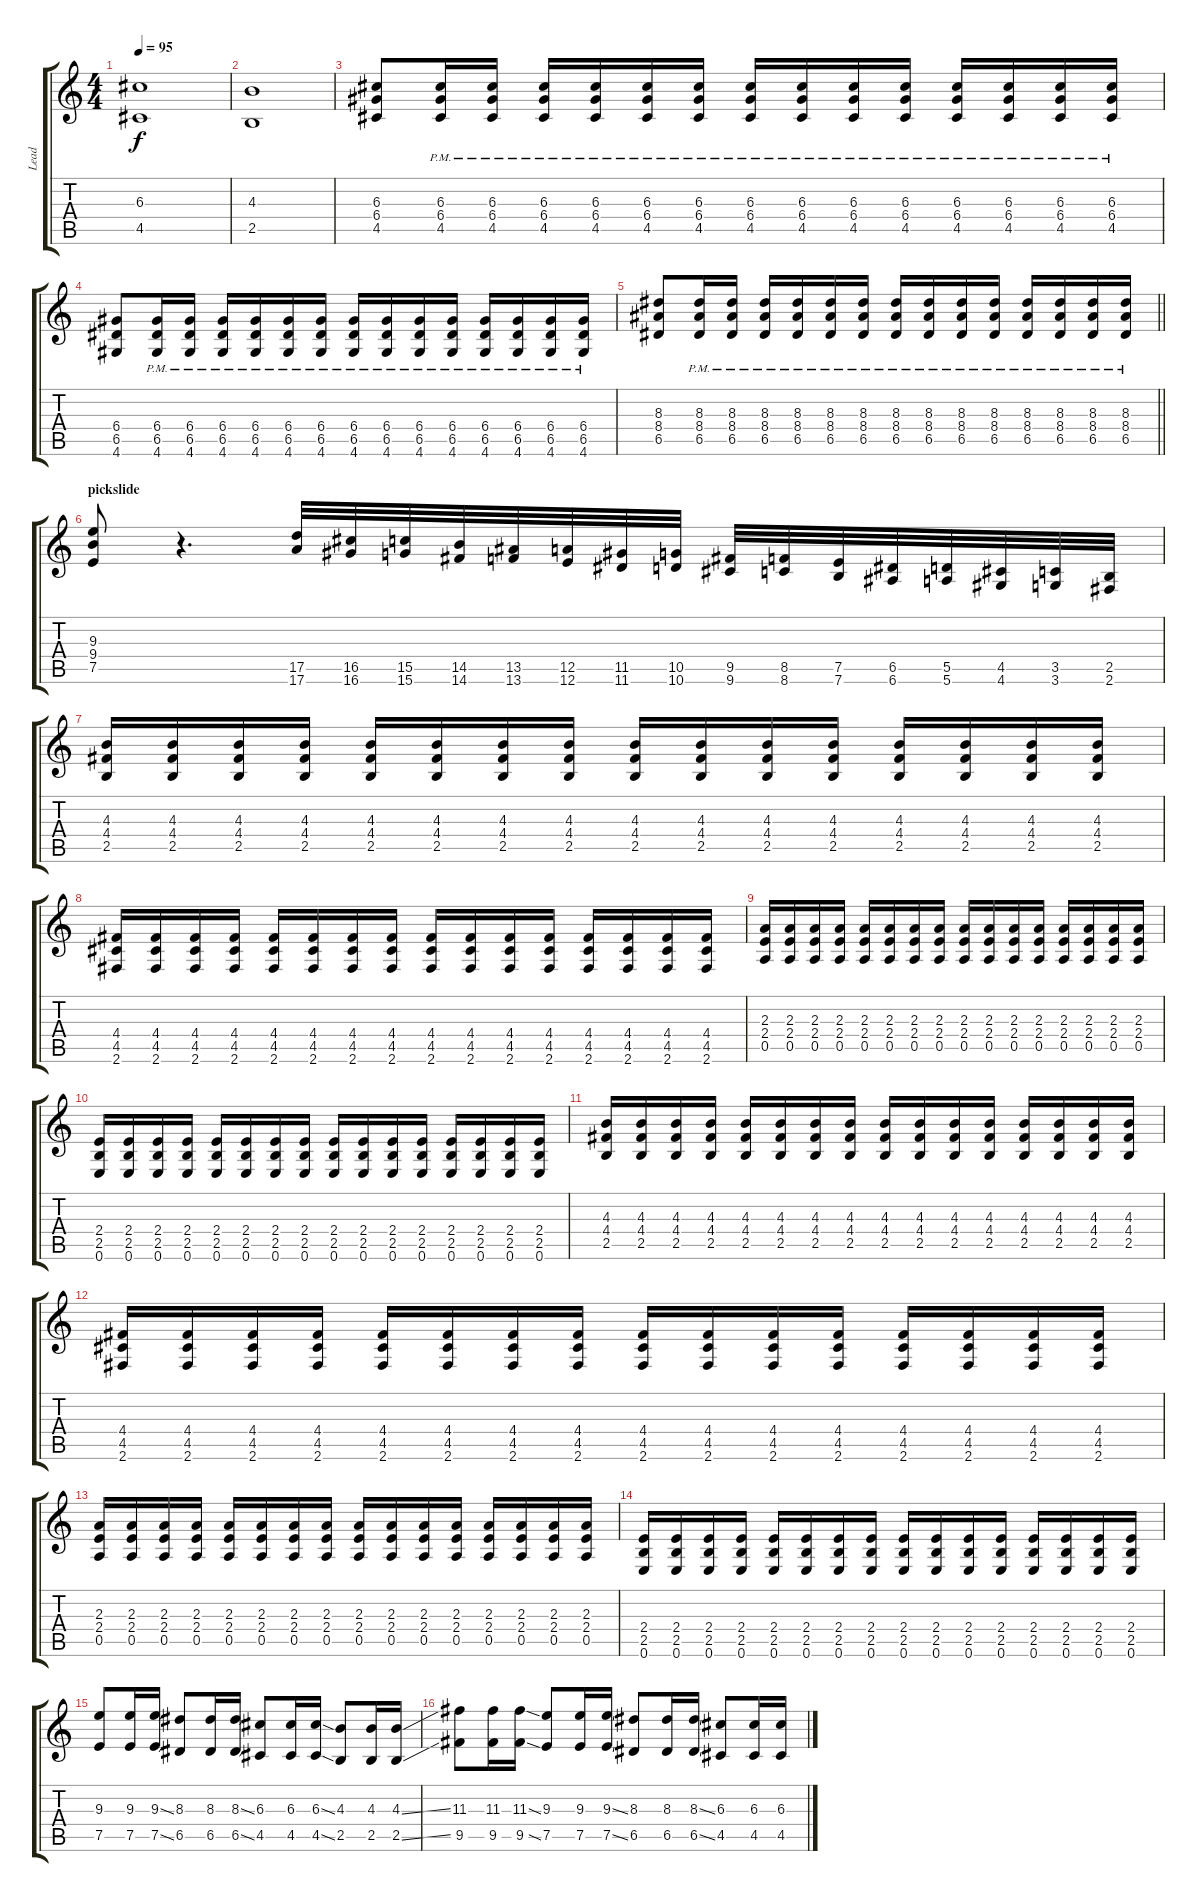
\track ("Lead" "Lead") {instrument overdrivenguitar}
\staff {score tabs}
\tuning (E4 B3 G3 D3 A2 E2) {hide}
\ts (4 4)
\tempo 95
\clef g2
\ks c
(6.3 4.5).1{dy f} |
(4.3 2.5).1 |
(6.3 6.4 4.5).8 (6.3{pm} 6.4{pm} 4.5{pm}).16 (6.3{pm} 6.4{pm} 4.5{pm}).16 (6.3{pm} 6.4{pm} 4.5{pm}).16 (6.3{pm} 6.4{pm} 4.5{pm}).16 (6.3{pm} 6.4{pm} 4.5{pm}).16 (6.3{pm} 6.4{pm} 4.5{pm}).16 (6.3{pm} 6.4{pm} 4.5{pm}).16 (6.3{pm} 6.4{pm} 4.5{pm}).16 (6.3{pm} 6.4{pm} 4.5{pm}).16 (6.3{pm} 6.4{pm} 4.5{pm}).16 (6.3{pm} 6.4{pm} 4.5{pm}).16 (6.3{pm} 6.4{pm} 4.5{pm}).16 (6.3{pm} 6.4{pm} 4.5{pm}).16 (6.3{pm} 6.4{pm} 4.5{pm}).16 |
(6.4 6.5 4.6).8 (6.4{pm} 6.5{pm} 4.6{pm}).16 (6.4{pm} 6.5{pm} 4.6{pm}).16 (6.4{pm} 6.5{pm} 4.6{pm}).16 (6.4{pm} 6.5{pm} 4.6{pm}).16 (6.4{pm} 6.5{pm} 4.6{pm}).16 (6.4{pm} 6.5{pm} 4.6{pm}).16 (6.4{pm} 6.5{pm} 4.6{pm}).16 (6.4{pm} 6.5{pm} 4.6{pm}).16 (6.4{pm} 6.5{pm} 4.6{pm}).16 (6.4{pm} 6.5{pm} 4.6{pm}).16 (6.4{pm} 6.5{pm} 4.6{pm}).16 (6.4{pm} 6.5{pm} 4.6{pm}).16 (6.4{pm} 6.5{pm} 4.6{pm}).16 (6.4{pm} 6.5{pm} 4.6{pm}).16 |
\barLineRight lightlight
(8.3 8.4 6.5).8 (8.3{pm} 8.4{pm} 6.5{pm}).16 (8.3{pm} 8.4{pm} 6.5{pm}).16 (8.3{pm} 8.4{pm} 6.5{pm}).16 (8.3{pm} 8.4{pm} 6.5{pm}).16 (8.3{pm} 8.4{pm} 6.5{pm}).16 (8.3{pm} 8.4{pm} 6.5{pm}).16 (8.3{pm} 8.4{pm} 6.5{pm}).16 (8.3{pm} 8.4{pm} 6.5{pm}).16 (8.3{pm} 8.4{pm} 6.5{pm}).16 (8.3{pm} 8.4{pm} 6.5{pm}).16 (8.3{pm} 8.4{pm} 6.5{pm}).16 (8.3{pm} 8.4{pm} 6.5{pm}).16 (8.3{pm} 8.4{pm} 6.5{pm}).16 (8.3{pm} 8.4{pm} 6.5{pm}).16 |
\section ("" "pickslide")
(9.3 9.4 7.5).8 r.4{d} (17.5 17.6).32{instrument guitarfretnoise} (16.5 16.6).32 (15.5 15.6).32 (14.5 14.6).32 (13.5 13.6).32 (12.5 12.6).32 (11.5 11.6).32 (10.5 10.6).32 (9.5 9.6).32 (8.5 8.6).32 (7.5 7.6).32 (6.5 6.6).32 (5.5 5.6).32 (4.5 4.6).32 (3.5 3.6).32 (2.5 2.6).32 |
(4.3 4.4 2.5).16{instrument overdrivenguitar} (4.3 4.4 2.5).16 (4.3 4.4 2.5).16 (4.3 4.4 2.5).16 (4.3 4.4 2.5).16 (4.3 4.4 2.5).16 (4.3 4.4 2.5).16 (4.3 4.4 2.5).16 (4.3 4.4 2.5).16 (4.3 4.4 2.5).16 (4.3 4.4 2.5).16 (4.3 4.4 2.5).16 (4.3 4.4 2.5).16 (4.3 4.4 2.5).16 (4.3 4.4 2.5).16 (4.3 4.4 2.5).16 |
(4.4 4.5 2.6).16 (4.4 4.5 2.6).16 (4.4 4.5 2.6).16 (4.4 4.5 2.6).16 (4.4 4.5 2.6).16 (4.4 4.5 2.6).16 (4.4 4.5 2.6).16 (4.4 4.5 2.6).16 (4.4 4.5 2.6).16 (4.4 4.5 2.6).16 (4.4 4.5 2.6).16 (4.4 4.5 2.6).16 (4.4 4.5 2.6).16 (4.4 4.5 2.6).16 (4.4 4.5 2.6).16 (4.4 4.5 2.6).16 |
(2.3 2.4 0.5).16 (2.3 2.4 0.5).16 (2.3 2.4 0.5).16 (2.3 2.4 0.5).16 (2.3 2.4 0.5).16 (2.3 2.4 0.5).16 (2.3 2.4 0.5).16 (2.3 2.4 0.5).16 (2.3 2.4 0.5).16 (2.3 2.4 0.5).16 (2.3 2.4 0.5).16 (2.3 2.4 0.5).16 (2.3 2.4 0.5).16 (2.3 2.4 0.5).16 (2.3 2.4 0.5).16 (2.3 2.4 0.5).16 |
(2.4 2.5 0.6).16 (2.4 2.5 0.6).16 (2.4 2.5 0.6).16 (2.4 2.5 0.6).16 (2.4 2.5 0.6).16 (2.4 2.5 0.6).16 (2.4 2.5 0.6).16 (2.4 2.5 0.6).16 (2.4 2.5 0.6).16 (2.4 2.5 0.6).16 (2.4 2.5 0.6).16 (2.4 2.5 0.6).16 (2.4 2.5 0.6).16 (2.4 2.5 0.6).16 (2.4 2.5 0.6).16 (2.4 2.5 0.6).16 |
(4.3 4.4 2.5).16 (4.3 4.4 2.5).16 (4.3 4.4 2.5).16 (4.3 4.4 2.5).16 (4.3 4.4 2.5).16 (4.3 4.4 2.5).16 (4.3 4.4 2.5).16 (4.3 4.4 2.5).16 (4.3 4.4 2.5).16 (4.3 4.4 2.5).16 (4.3 4.4 2.5).16 (4.3 4.4 2.5).16 (4.3 4.4 2.5).16 (4.3 4.4 2.5).16 (4.3 4.4 2.5).16 (4.3 4.4 2.5).16 |
(4.4 4.5 2.6).16 (4.4 4.5 2.6).16 (4.4 4.5 2.6).16 (4.4 4.5 2.6).16 (4.4 4.5 2.6).16 (4.4 4.5 2.6).16 (4.4 4.5 2.6).16 (4.4 4.5 2.6).16 (4.4 4.5 2.6).16 (4.4 4.5 2.6).16 (4.4 4.5 2.6).16 (4.4 4.5 2.6).16 (4.4 4.5 2.6).16 (4.4 4.5 2.6).16 (4.4 4.5 2.6).16 (4.4 4.5 2.6).16 |
(2.3 2.4 0.5).16 (2.3 2.4 0.5).16 (2.3 2.4 0.5).16 (2.3 2.4 0.5).16 (2.3 2.4 0.5).16 (2.3 2.4 0.5).16 (2.3 2.4 0.5).16 (2.3 2.4 0.5).16 (2.3 2.4 0.5).16 (2.3 2.4 0.5).16 (2.3 2.4 0.5).16 (2.3 2.4 0.5).16 (2.3 2.4 0.5).16 (2.3 2.4 0.5).16 (2.3 2.4 0.5).16 (2.3 2.4 0.5).16 |
(2.4 2.5 0.6).16 (2.4 2.5 0.6).16 (2.4 2.5 0.6).16 (2.4 2.5 0.6).16 (2.4 2.5 0.6).16 (2.4 2.5 0.6).16 (2.4 2.5 0.6).16 (2.4 2.5 0.6).16 (2.4 2.5 0.6).16 (2.4 2.5 0.6).16 (2.4 2.5 0.6).16 (2.4 2.5 0.6).16 (2.4 2.5 0.6).16 (2.4 2.5 0.6).16 (2.4 2.5 0.6).16 (2.4 2.5 0.6).16 |
(9.3 7.5).8{volume 14} (9.3 7.5).16 (9.3{ss} 7.5{ss}).16 (8.3 6.5).8 (8.3 6.5).16 (8.3{ss} 6.5{ss}).16 (6.3 4.5).8 (6.3 4.5).16 (6.3{ss} 4.5{ss}).16 (4.3 2.5).8 (4.3 2.5).16 (4.3{ss} 2.5{ss}).16 |
(11.3 9.5).8 (11.3 9.5).16 (11.3{ss} 9.5{ss}).16 (9.3 7.5).8 (9.3 7.5).16 (9.3{ss} 7.5{ss}).16 (8.3 6.5).8 (8.3 6.5).16 (8.3{ss} 6.5{ss}).16 (6.3 4.5).8 (6.3 4.5).16 (6.3{ss} 4.5{ss}).16
